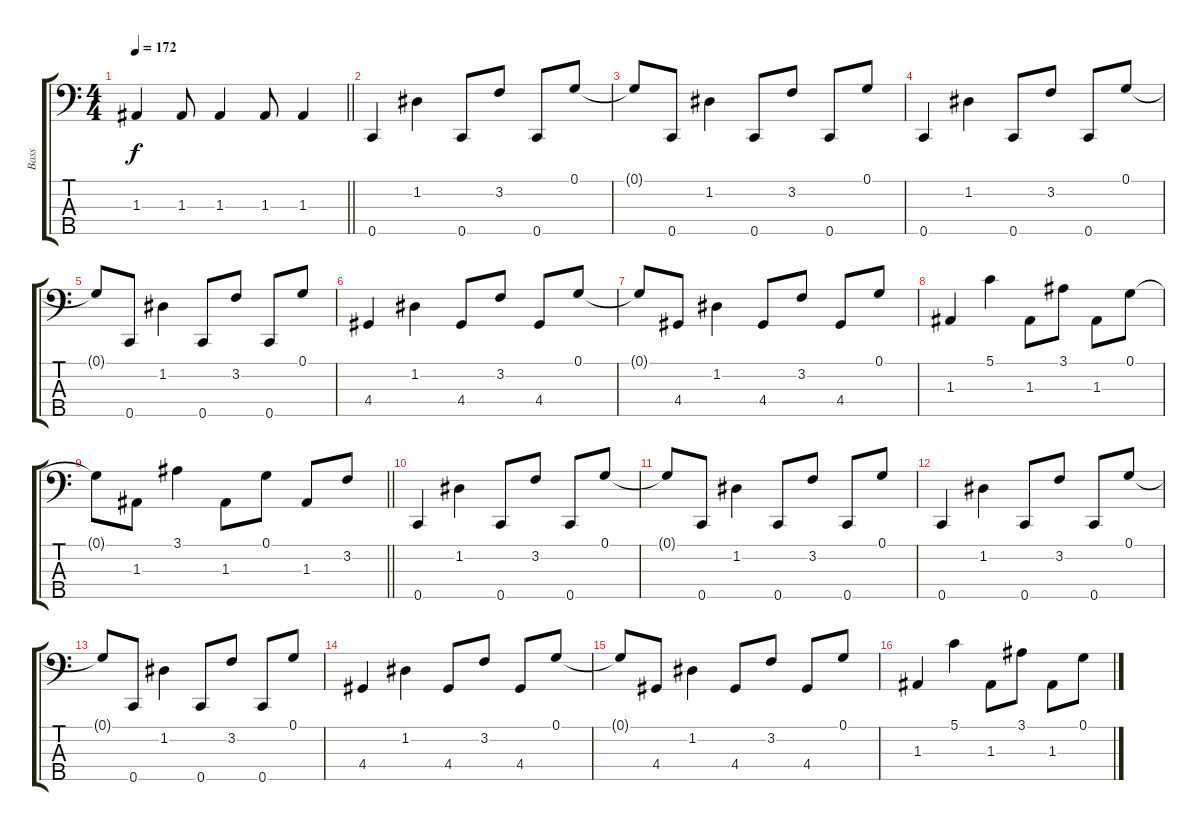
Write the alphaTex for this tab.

\track ("Bass" "Bass") {instrument electricbasspick}
\staff {score tabs}
\tuning (G2 D2 A1 E1 C1) {hide}
\ts (4 4)
\tempo 172
\clef f4
\barLineRight lightlight
\ks c
1.3.4{dy f} 1.3.8 1.3.4 1.3.8 1.3.4 |
\section ("" " ")
0.5.4 1.2.4 0.5.8 3.2.8 0.5.8 0.1.8 |
0.1{t}.8 0.5.8 1.2.4 0.5.8 3.2.8 0.5.8 0.1.8 |
0.5.4 1.2.4 0.5.8 3.2.8 0.5.8 0.1.8 |
0.1{t}.8 0.5.8 1.2.4 0.5.8 3.2.8 0.5.8 0.1.8 |
4.4.4 1.2.4 4.4.8 3.2.8 4.4.8 0.1.8 |
0.1{t}.8 4.4.8 1.2.4 4.4.8 3.2.8 4.4.8 0.1.8 |
1.3.4 5.1.4 1.3.8 3.1.8 1.3.8 0.1.8 |
\barLineRight lightlight
0.1{t}.8 1.3.8 3.1.4 1.3.8 0.1.8 1.3.8 3.2.8 |
0.5.4 1.2.4 0.5.8 3.2.8 0.5.8 0.1.8 |
0.1{t}.8 0.5.8 1.2.4 0.5.8 3.2.8 0.5.8 0.1.8 |
0.5.4 1.2.4 0.5.8 3.2.8 0.5.8 0.1.8 |
0.1{t}.8 0.5.8 1.2.4 0.5.8 3.2.8 0.5.8 0.1.8 |
4.4.4 1.2.4 4.4.8 3.2.8 4.4.8 0.1.8 |
0.1{t}.8 4.4.8 1.2.4 4.4.8 3.2.8 4.4.8 0.1.8 |
1.3.4 5.1.4 1.3.8 3.1.8 1.3.8 0.1.8
